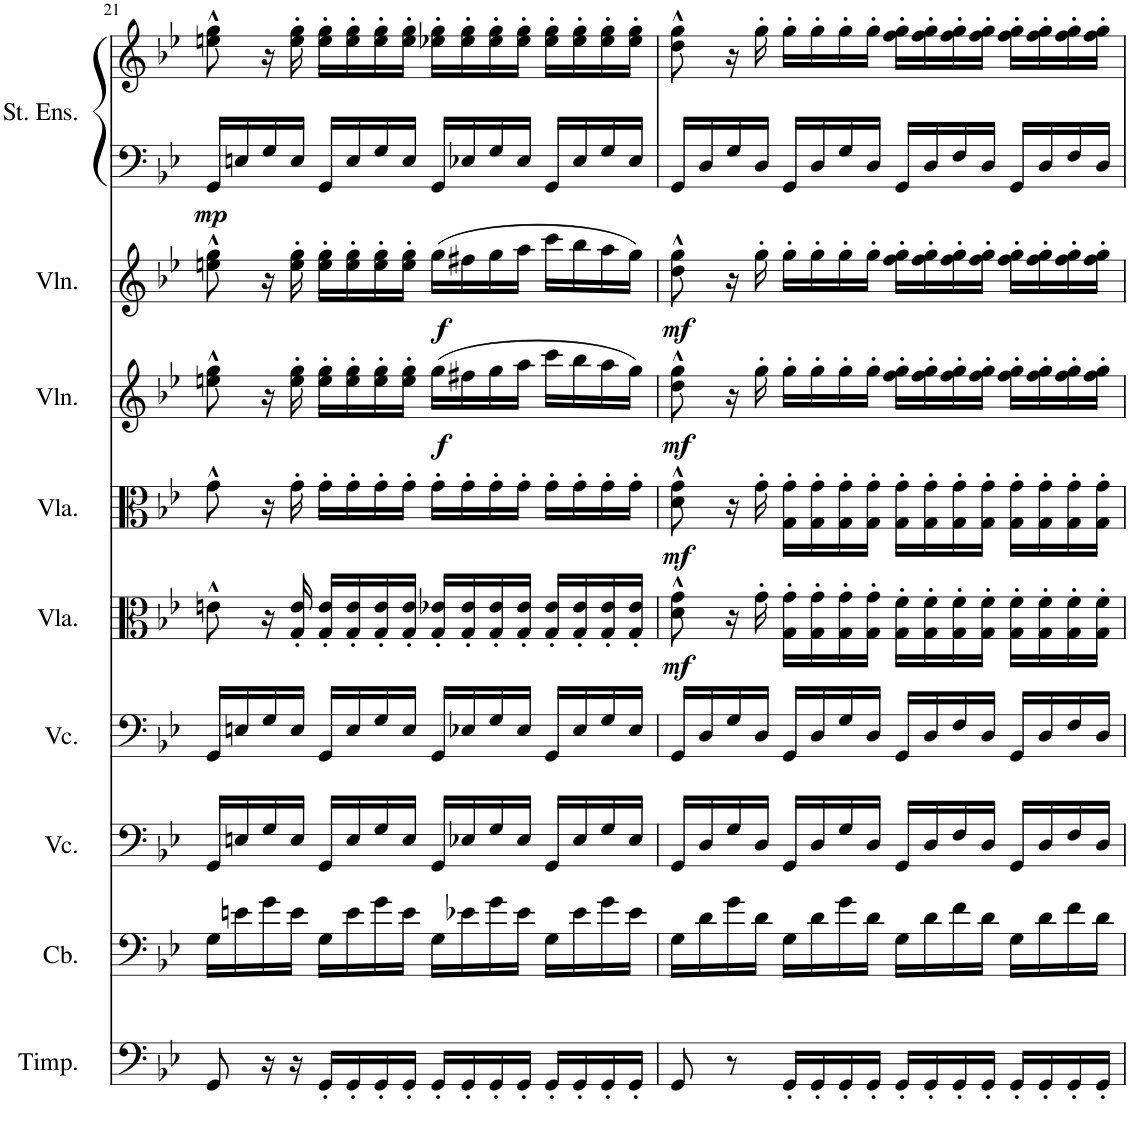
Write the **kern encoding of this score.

**kern	**kern	**kern	**kern	**kern	**dynam	**kern	**dynam	**kern	**dynam	**kern	**dynam	**kern	**kern	**dynam
*part9	*part8	*part7	*part6	*part5	*part5	*part4	*part4	*part3	*part3	*part2	*part2	*part1	*part1	*part1
*staff10	*staff9	*staff8	*staff7	*staff6	*staff6	*staff5	*staff5	*staff4	*staff4	*staff3	*staff3	*staff2	*staff1	*staff1/2
*I"Timpani	*I"Contrabass	*I"Cello 2	*I"Cello 1	*I"Viola 2	*	*I"Viola	*	*I"Violin 2	*	*I"Violin	*	*I"Strings	*	*
*I'Timp.	*I'Cb.	*	*	*I'Vla.	*	*I'Vla.	*	*I'Vln.	*	*I'Vln.	*	*	*	*
!!LO:PB:g=z
*clefF4	*clefF4	*clefF4	*clefF4	*clefC3	*	*clefC3	*	*clefG2	*	*clefG2	*	*clefF4	*clefG2	*
*	*Trd7c12	*	*	*	*	*	*	*	*	*	*	*	*	*
*k[b-e-]	*k[b-e-]	*k[b-e-]	*k[b-e-]	*k[b-e-]	*	*k[b-e-]	*	*k[b-e-]	*	*k[b-e-]	*	*k[b-e-]	*k[b-e-]	*
*M4/4	*M4/4	*M4/4	*M4/4	*M4/4	*	*M4/4	*	*M4/4	*	*M4/4	*	*M4/4	*M4/4	*
=21	=21	=21	=21	=21	=21	=21	=21	=21	=21	=21	=21	=21	=21	=21
!	!	!	!	!	!	!	!	!	!	!	!	!	!	!LO:DY:b=2
8GG/	16G\LL	16GG/LL	16GG/LL	8en^^\	.	8g^^\	.	8een\^^ 8gg\^^	.	8een\^^ 8gg\^^	.	16GG/LL	8een\^^ 8gg\^^	mp
.	16en\	16En/	16En/	.	.	.	.	.	.	.	.	16En/	.	.
16r	16g\	16G/	16G/	16r	.	16r	.	16r	.	16r	.	16G/	16r	.
16r	16e\JJ	16E/JJ	16E/JJ	16G/' 16e/'	.	16g'\	.	16ee\' 16gg\'	.	16ee\' 16gg\'	.	16E/JJ	16ee\' 16gg\'	.
16GG'/LL	16G\LL	16GG/LL	16GG/LL	16G/' 16e/'LL	.	16g'\LL	.	16ee\' 16gg\'LL	.	16ee\' 16gg\'LL	.	16GG/LL	16ee\' 16gg\'LL	.
16GG'/	16e\	16E/	16E/	16G/' 16e/'	.	16g'\	.	16ee\' 16gg\'	.	16ee\' 16gg\'	.	16E/	16ee\' 16gg\'	.
16GG'/	16g\	16G/	16G/	16G/' 16e/'	.	16g'\	.	16ee\' 16gg\'	.	16ee\' 16gg\'	.	16G/	16ee\' 16gg\'	.
16GG'/JJ	16e\JJ	16E/JJ	16E/JJ	16G/' 16e/'JJ	.	16g'\JJ	.	16ee\' 16gg\'JJ	.	16ee\' 16gg\'JJ	.	16E/JJ	16ee\' 16gg\'JJ	.
!	!	!	!	!	!	!	!	!	!LO:DY:b	!	!LO:DY:b	!	!	!
16GG'/LL	16G\LL	16GG/LL	16GG/LL	16G/' 16e-X/'LL	.	16g'\LL	.	(16gg\LL	f	(16gg\LL	f	16GG/LL	16ee-X\' 16gg\'LL	.
16GG'/	16e-X\	16E-X/	16E-X/	16G/' 16e-/'	.	16g'\	.	16ff#X\	.	16ff#X\	.	16E-X/	16ee-\' 16gg\'	.
16GG'/	16g\	16G/	16G/	16G/' 16e-/'	.	16g'\	.	16gg\	.	16gg\	.	16G/	16ee-\' 16gg\'	.
16GG'/JJ	16e-\JJ	16E-/JJ	16E-/JJ	16G/' 16e-/'JJ	.	16g'\JJ	.	16aa\JJ	.	16aa\JJ	.	16E-/JJ	16ee-\' 16gg\'JJ	.
16GG'/LL	16G\LL	16GG/LL	16GG/LL	16G/' 16e-/'LL	.	16g'\LL	.	16ccc\LL	.	16ccc\LL	.	16GG/LL	16ee-\' 16gg\'LL	.
16GG'/	16e-\	16E-/	16E-/	16G/' 16e-/'	.	16g'\	.	16bb-\	.	16bb-\	.	16E-/	16ee-\' 16gg\'	.
16GG'/	16g\	16G/	16G/	16G/' 16e-/'	.	16g'\	.	16aa\	.	16aa\	.	16G/	16ee-\' 16gg\'	.
16GG'/JJ	16e-\JJ	16E-/JJ	16E-/JJ	16G/' 16e-/'JJ	.	16g'\JJ	.	16gg\JJ)	.	16gg\JJ)	.	16E-/JJ	16ee-\' 16gg\'JJ	.
=22	=22	=22	=22	=22	=22	=22	=22	=22	=22	=22	=22	=22	=22	=22
!	!	!	!	!	!LO:DY:b	!	!LO:DY:b	!	!LO:DY:b	!	!LO:DY:b	!	!	!
8GG/	16G\LL	16GG/LL	16GG/LL	8d\^^ 8g\^^	mf	8d\^^ 8g\^^	mf	8dd\^^ 8gg\^^	mf	8dd\^^ 8gg\^^	mf	16GG/LL	8dd\^^ 8gg\^^	.
.	16d\	16D/	16D/	.	.	.	.	.	.	.	.	16D/	.	.
8r	16g\	16G/	16G/	16r	.	16r	.	16r	.	16r	.	16G/	16r	.
.	16d\JJ	16D/JJ	16D/JJ	16g'\	.	16g'\	.	16gg'\	.	16gg'\	.	16D/JJ	16gg'\	.
16GG'/LL	16G\LL	16GG/LL	16GG/LL	16G\' 16g\'LL	.	16G\' 16g\'LL	.	16gg'\LL	.	16gg'\LL	.	16GG/LL	16gg'\LL	.
16GG'/	16d\	16D/	16D/	16G\' 16g\'	.	16G\' 16g\'	.	16gg'\	.	16gg'\	.	16D/	16gg'\	.
16GG'/	16g\	16G/	16G/	16G\' 16g\'	.	16G\' 16g\'	.	16gg'\	.	16gg'\	.	16G/	16gg'\	.
16GG'/JJ	16d\JJ	16D/JJ	16D/JJ	16G\' 16g\'JJ	.	16G\' 16g\'JJ	.	16gg'\JJ	.	16gg'\JJ	.	16D/JJ	16gg'\JJ	.
16GG'/LL	16G\LL	16GG/LL	16GG/LL	16G\' 16f\'LL	.	16G\' 16g\'LL	.	16ff\' 16gg\'LL	.	16ff\' 16gg\'LL	.	16GG/LL	16ff\' 16gg\'LL	.
16GG'/	16d\	16D/	16D/	16G\' 16f\'	.	16G\' 16g\'	.	16ff\' 16gg\'	.	16ff\' 16gg\'	.	16D/	16ff\' 16gg\'	.
16GG'/	16f\	16F/	16F/	16G\' 16f\'	.	16G\' 16g\'	.	16ff\' 16gg\'	.	16ff\' 16gg\'	.	16F/	16ff\' 16gg\'	.
16GG'/JJ	16d\JJ	16D/JJ	16D/JJ	16G\' 16f\'JJ	.	16G\' 16g\'JJ	.	16ff\' 16gg\'JJ	.	16ff\' 16gg\'JJ	.	16D/JJ	16ff\' 16gg\'JJ	.
16GG'/LL	16G\LL	16GG/LL	16GG/LL	16G\' 16f\'LL	.	16G\' 16g\'LL	.	16ff\' 16gg\'LL	.	16ff\' 16gg\'LL	.	16GG/LL	16ff\' 16gg\'LL	.
16GG'/	16d\	16D/	16D/	16G\' 16f\'	.	16G\' 16g\'	.	16ff\' 16gg\'	.	16ff\' 16gg\'	.	16D/	16ff\' 16gg\'	.
16GG'/	16f\	16F/	16F/	16G\' 16f\'	.	16G\' 16g\'	.	16ff\' 16gg\'	.	16ff\' 16gg\'	.	16F/	16ff\' 16gg\'	.
16GG'/JJ	16d\JJ	16D/JJ	16D/JJ	16G\' 16f\'JJ	.	16G\' 16g\'JJ	.	16ff\' 16gg\'JJ	.	16ff\' 16gg\'JJ	.	16D/JJ	16ff\' 16gg\'JJ	.
=	=	=	=	=	=	=	=	=	=	=	=	=	=	=
*-	*-	*-	*-	*-	*-	*-	*-	*-	*-	*-	*-	*-	*-	*-
